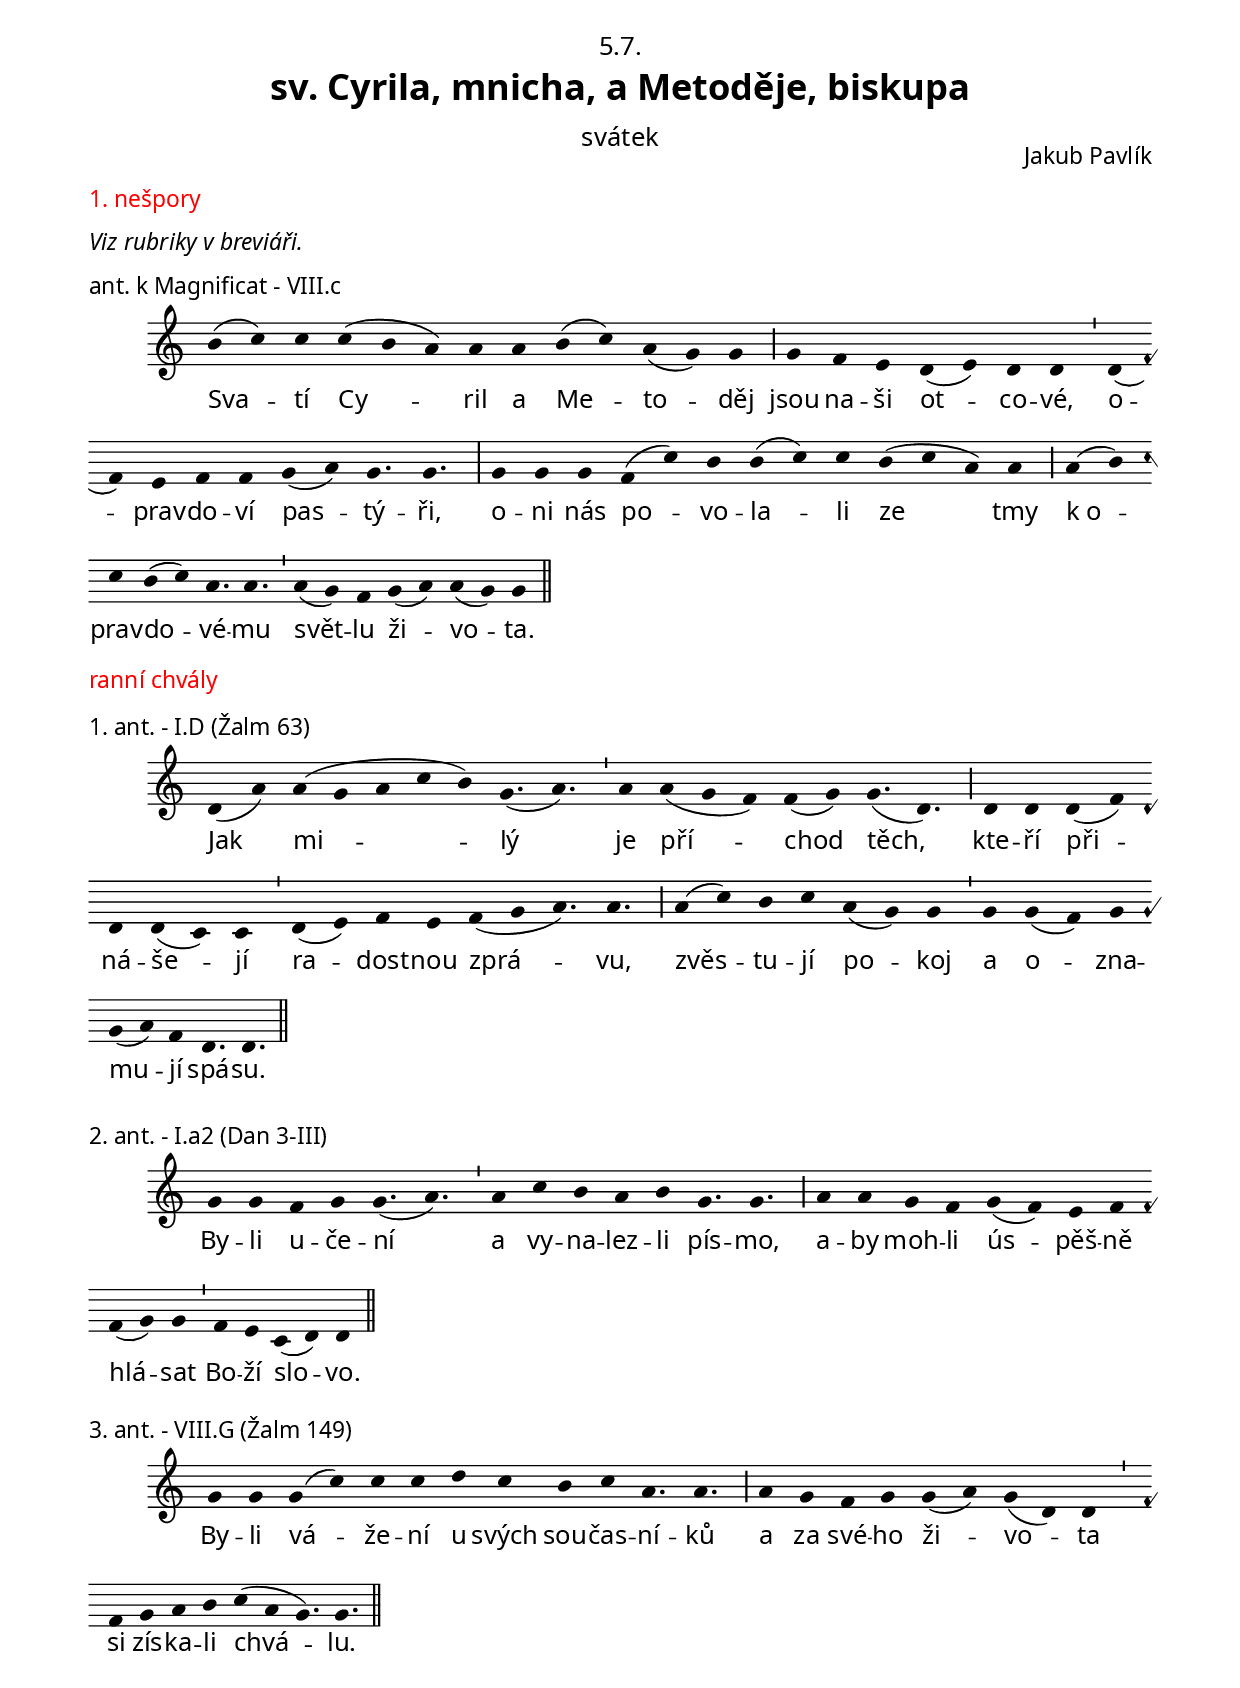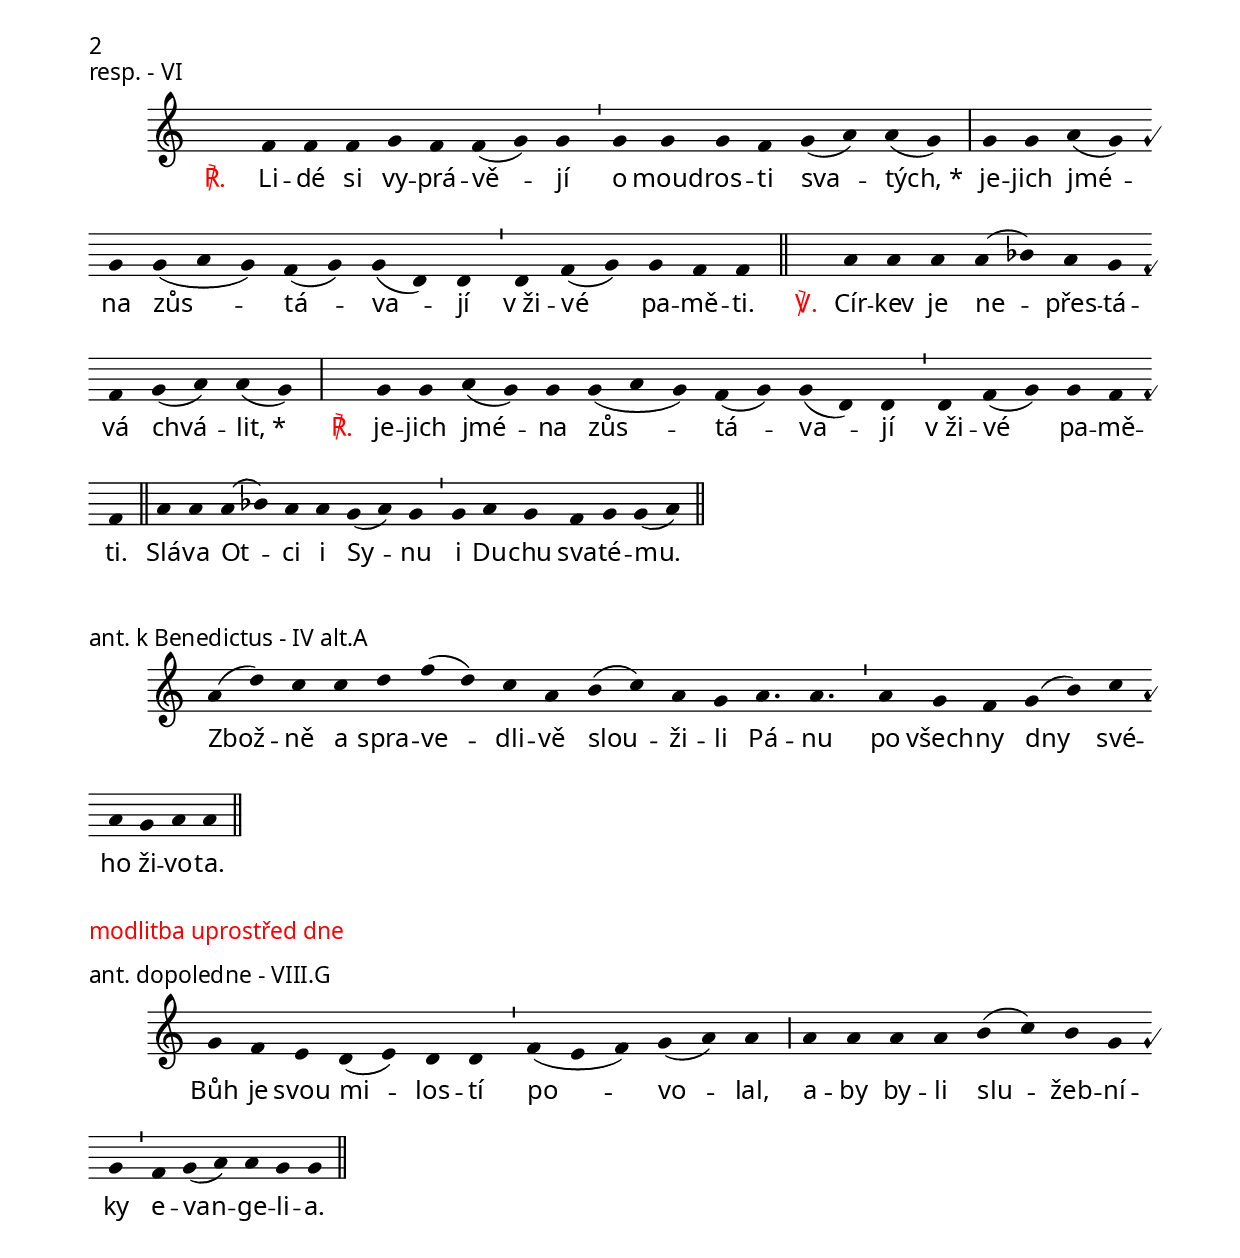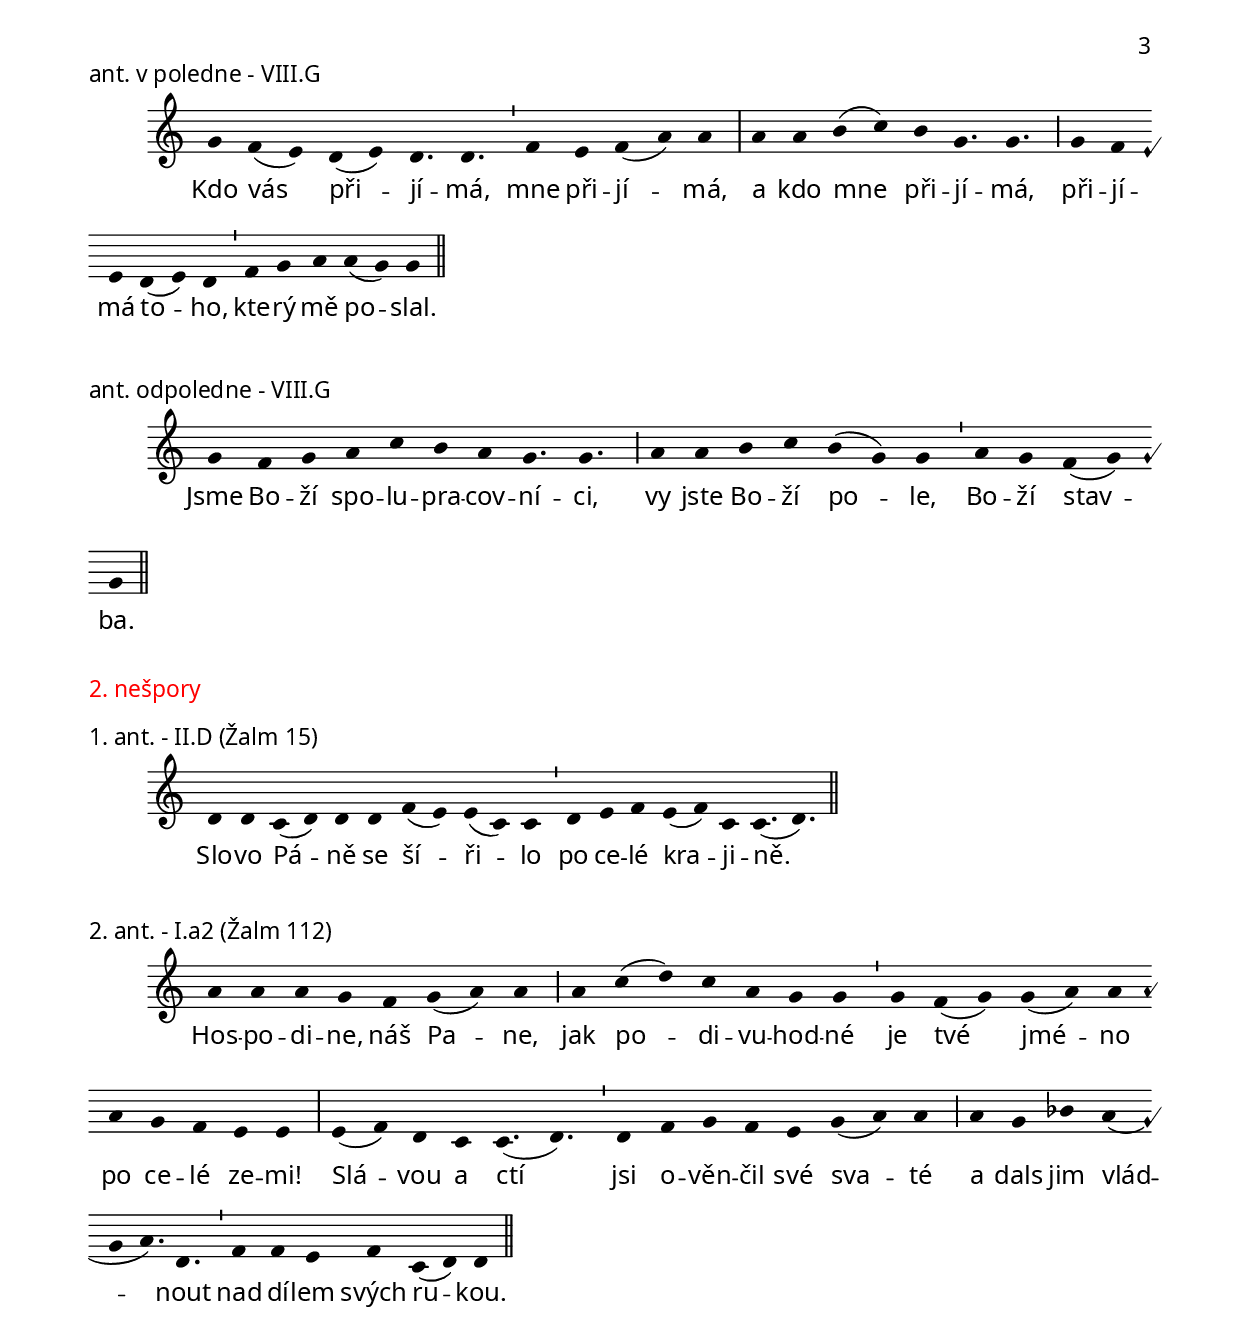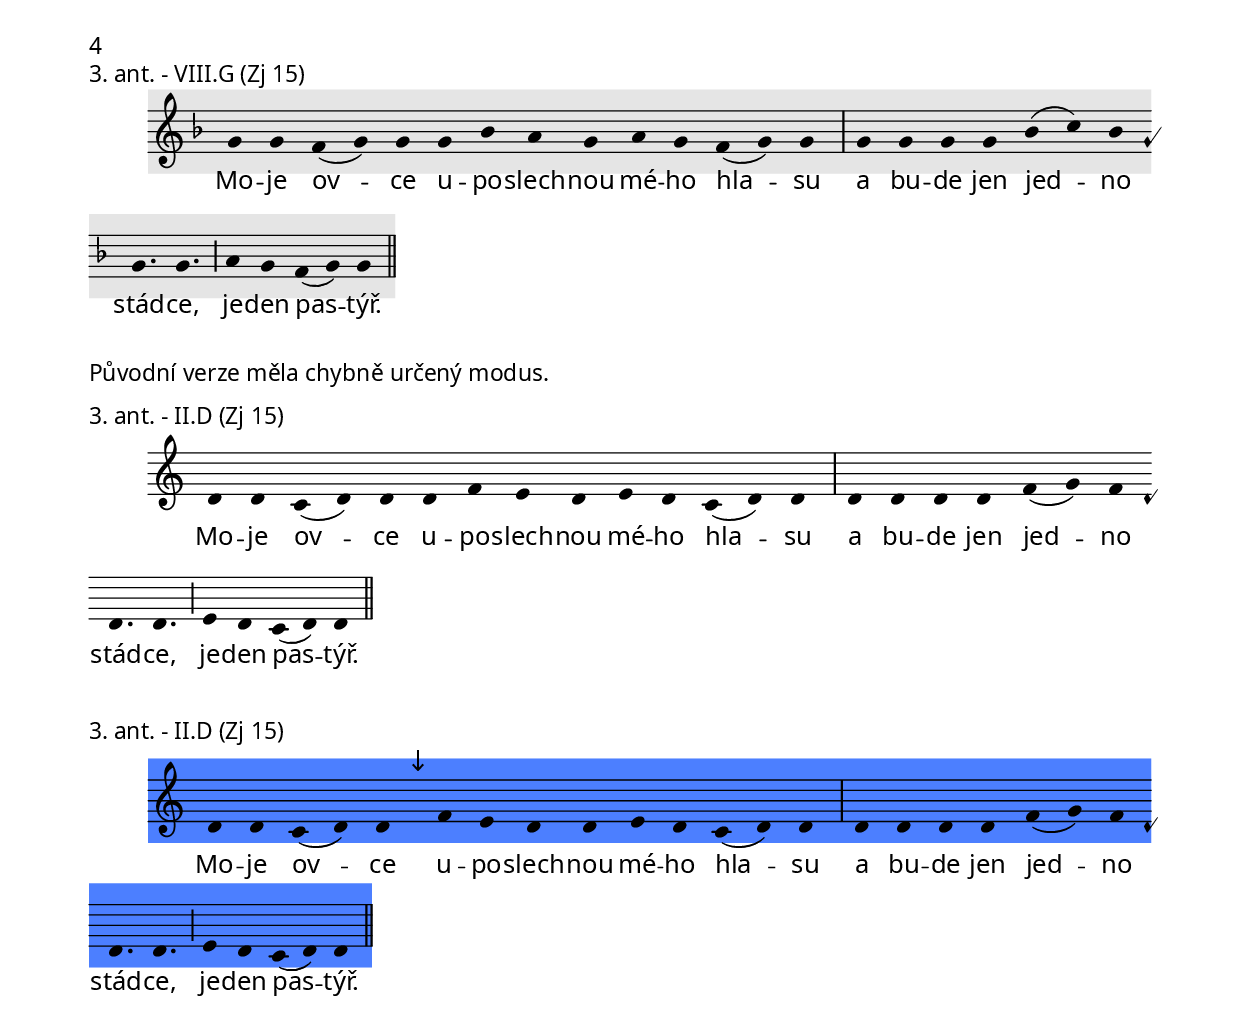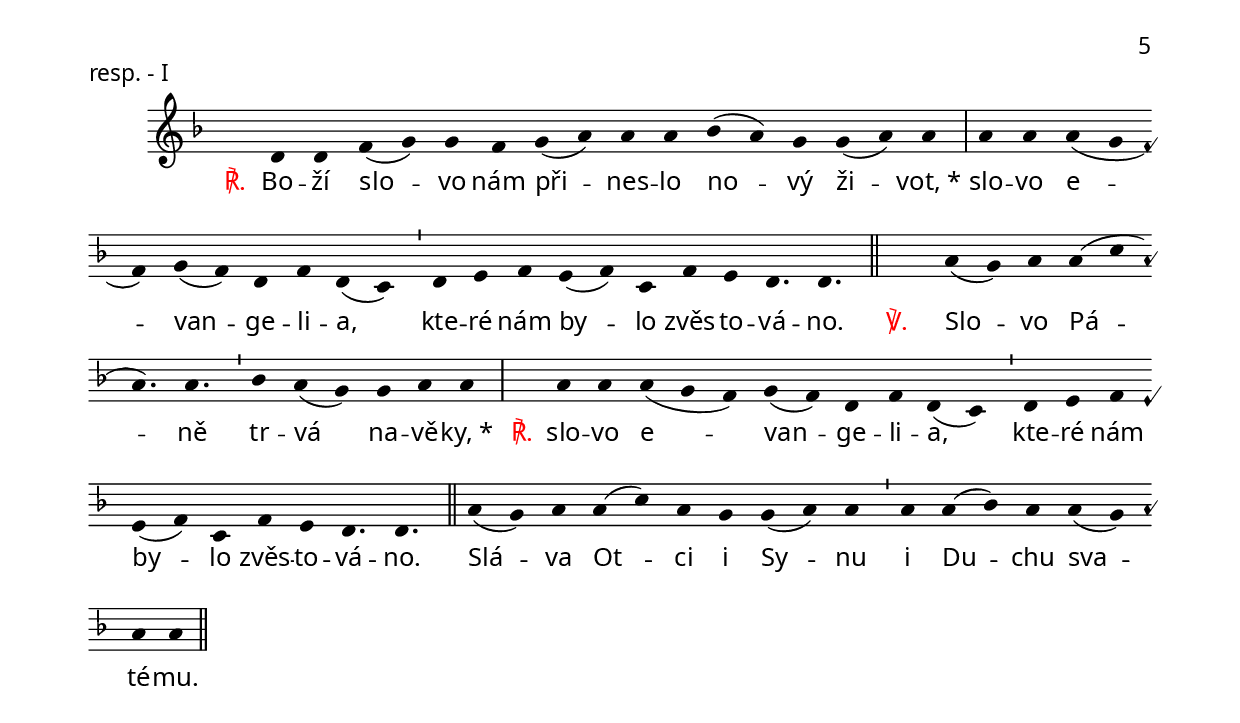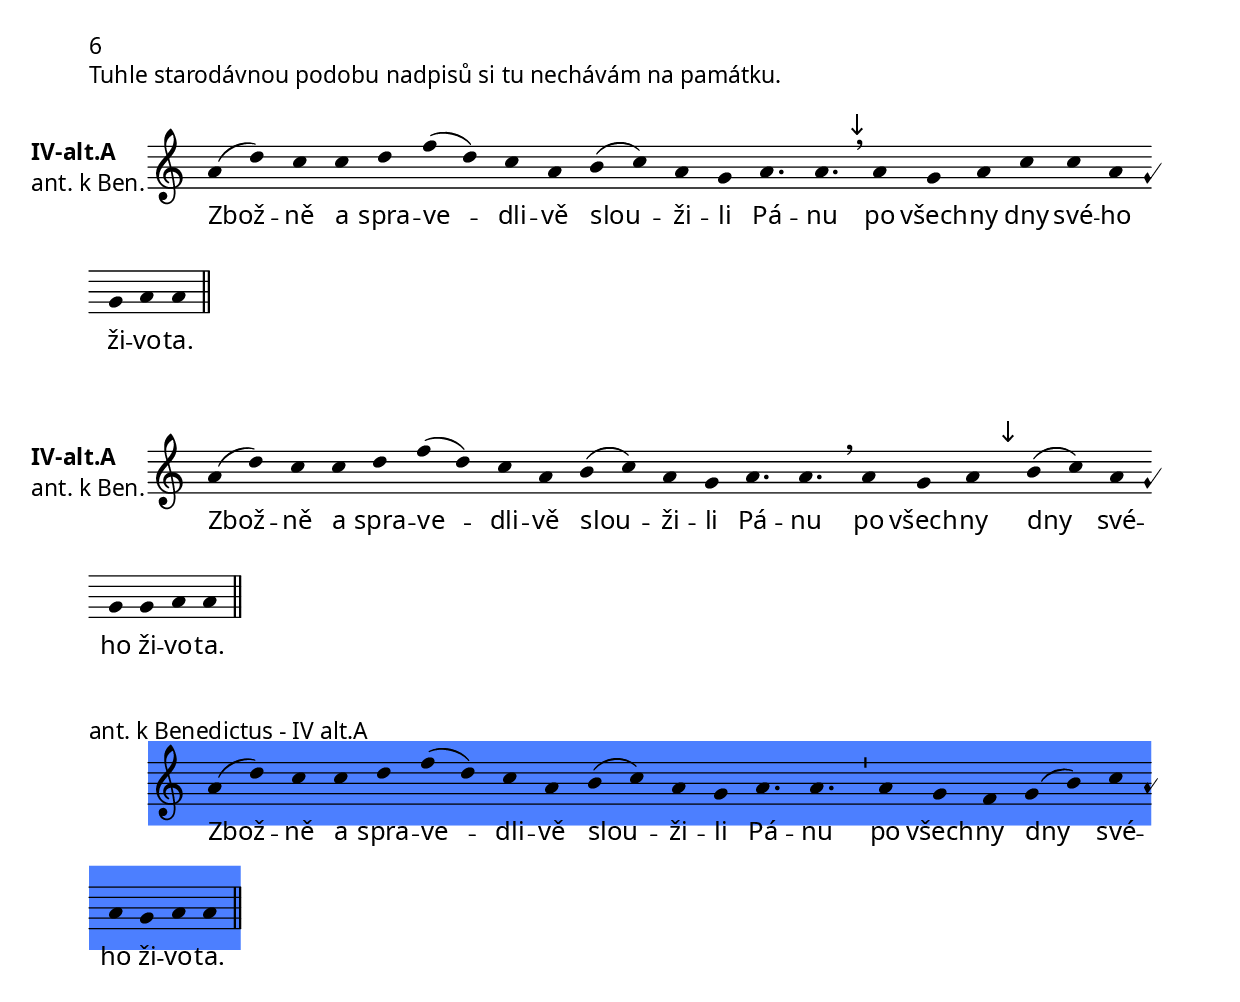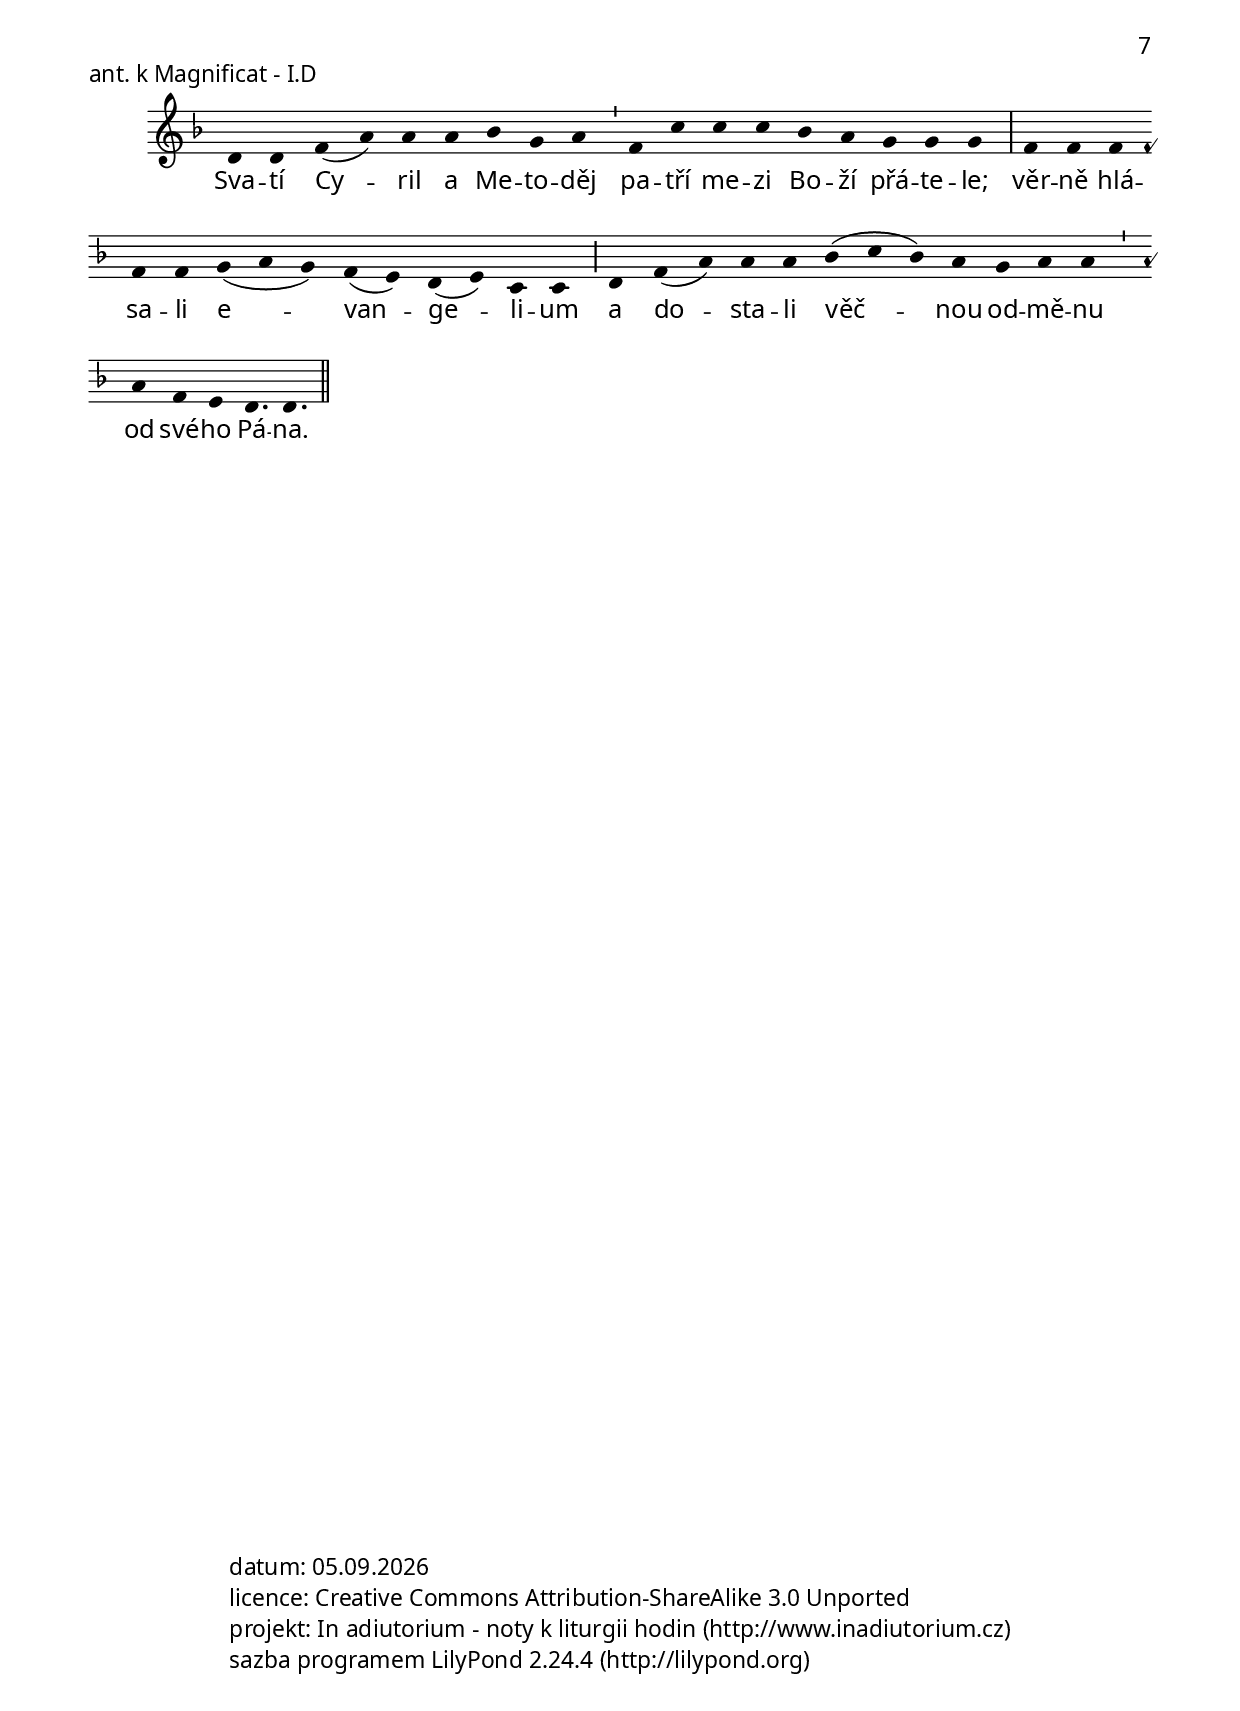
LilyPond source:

\version "2.15.40"

\include "../spolecne.ly"
\include "../dilyresponsorii.ly"

\header {
  title = \markup\titleSvatek
            "sv. Cyrila, mnicha, a Metoděje, biskupa"
            svátek
            5.7.
  composer = "Jakub Pavlík"
}

\markup {\nadpisHodinka {"1. nešpory"}}

\markup\italic{Viz rubriky v breviáři.}

\score {
  \relative c'' {
    \choralniRezim
    b( c) c c( b a) a a b( c) a( g) g \barMaior
    g f e d( e) d d \barMin d( f) e f f g( a) g4. g \barMax
    g4 g g f( c') b b( c) c b( c a) a \barMaior
    a( b) c b( c) a4. a \barMin a4( g) f g( a) a( g) g \barFinalis 
  }
  \addlyrics {
    Sva -- tí Cy -- ril a Me -- to -- děj
    jsou na -- ši ot -- co -- vé,
    o -- prav -- do -- ví pas -- tý -- ři,
    o -- ni nás po -- vo -- la -- li ze tmy 
    k_o -- prav -- do -- vé -- mu svět -- lu ži -- vo -- ta.
  }
  \header {
    quid = "ant. k Magnificat"
    modus = "VIII"
    differentia = "c" 
    psalmus = ""
    id = "1ne-amag"
    piece = \markup {\sestavTitulekBezZalmu}
  }
}

\markup {\nadpisHodinka {"ranní chvály"}}

\score {
  \relative c' {
    \choralniRezim
    d4( a') a( g a c b) g4.( a) \barMin
    a4 a( g f) f( g) g4.( d) \barMaior
    d4 d d( f) d d( c) c \barMin d( e) f e f( g a4.) a \barMaior
    a4( c) b c a( g) g \barMin
    g g( f) g g( a) f d4. d \barFinalis
  }
  \addlyrics {
    Jak mi -- lý 
    je pří -- chod těch,
    kte -- ří při -- ná -- še -- jí ra -- dost -- nou zprá -- vu,
    zvěs -- tu -- jí po -- koj 
    a o -- zna -- mu -- jí spá -- su.
  }
  \header {
    quid = "1. ant."
    modus = "I"
    differentia = "D" 
    psalmus = "Žalm 63"
    id = "rch-a1"
    piece = \markup {\sestavTitulek}
  }
}

\score {
  \relative c'' {
    \choralniRezim
    g4 g f g g4.( a) \barMin a4 c b a b g4. g \barMaior
    a4 a g f g( f) e f f( g) g \barMin f e c( d) d \barFinalis
  }
  \addlyrics {
    By -- li u -- če -- ní a vy -- na -- lez -- li pís -- mo,
    a -- by moh -- li ús -- pěš -- ně hlá -- sat Bo -- ží slo -- vo.
  }
  \header {
    quid = "2. ant."
    modus = "I"
    differentia = "a2" 
    psalmus = "Dan 3-III"
    id = "rch-a2"
    piece = \markup {\sestavTitulek}
  }
}

% Tahle antifona me obzvlast stve:
% co ma lidska slava spolecneho s Bozim kralovstvim?
\score {
  \relative c'' {
    \choralniRezim
    g4 g g( c) c c d c b c a4. a \barMaior
    a4 g f g g( a) g( d) d \barMin f g a b c( a g4.) g \barFinalis
  }
  \addlyrics {
    By -- li vá -- že -- ní u svých sou -- čas -- ní -- ků
    a za své -- ho ži -- vo -- ta si zís -- ka -- li chvá -- lu.
  }
  \header {
    quid = "3. ant."
    modus = "VIII"
    differentia = "G" 
    psalmus = "Žalm 149"
    id = "rch-a3"
    piece = \markup {\sestavTitulek}
  }
}

\pageBreak % ZLOM

\score {
  \relative c' {
    \choralniRezim
    
    % R
    \neviditelna f
    f4 f f g f f( g) g \barMin g g g f g( a) a( g) \barMax
    g g a( g) g 
    g( a g) f( g) g( d) d \barMin d f( g) g f f \barFinalis
    % V
    \neviditelna a
    a4 a a a( bes) a g f g( a) a( g) \barMax
    % R
    \neviditelna a
    g g a( g) g 
    g( a g) f( g) g( d) d \barMin d f( g) g f f \barFinalis
    % Slava
    \respVIdoxologie \barFinalis
  }
  \addlyrics {
    \Response Li -- dé si vy -- prá -- vě -- jí o moud -- ros -- ti sva -- tých,_*
    je -- jich jmé -- na zůs -- tá -- va -- jí v_ži -- vé pa -- mě -- ti.
    \Verse Cír -- kev je ne -- přes -- tá -- vá chvá -- lit,_*
    \Response je -- jich jmé -- na zůs -- tá -- va -- jí v_ži -- vé pa -- mě -- ti.
    \textRespDoxologie
  }
  \header {
    quid = "resp."
    modus = "VI"
    id = "rch-resp"
    piece = \markup {\sestavTitulekResp}
  }
}

\score {
  \relative c'' {
    \choralniRezim
    a4( d) c c d f( d) c a b( c) a g a4. a \barMin
    a4 g f g( b) c a g a a \barFinalis
  }
  \addlyrics {
    Zbož -- ně a spra -- ve -- dli -- vě slou -- ži -- li Pá -- nu
    po všech -- ny dny své -- ho ži -- vo -- ta.
  }
  \header {
    quid = "ant. k Benedictus"
    modus = "IV alt"
    differentia = "A" 
    psalmus = ""
    id = "rch-aben"
    piece = \markup {\sestavTitulekBezZalmu}
  }
}

\markup {\nadpisHodinka {"modlitba uprostřed dne"}}

% Tri antifony na spolecne hudebni "tema", jestli se tomu
% tak da rict :)

\score {
  \relative c'' {
    \choralniRezim
    g f e d( e) d d \barMin f( e f) g( a) a \barMaior
    a a a a b( c) b g g \barMin f g( a) a g g \barFinalis
  }
  \addlyrics {
    Bůh je svou mi -- los -- tí po -- vo -- lal,
    a -- by by -- li slu -- žeb -- ní -- ky e -- van -- ge -- li -- a.
  }
  \header {
    quid = "ant. dopoledne"
    modus = "VIII"
    differentia = "G" 
    psalmus = ""
    id = "tercie"
    piece = \markup {\sestavTitulekBezZalmu}
  }
}

\score {
  \relative c'' {
    \choralniRezim
    g f( e) d( e) d4. d \barMin f4 e f( a) a \barMax
    a a b( c) b g4. g \barMaior
    g4 f e d( e) d \barMin f g a a( g) g \barFinalis
  }
  \addlyrics {
    Kdo vás při -- jí -- má, mne při -- jí -- má,
    a kdo mne při -- jí -- má, 
    při -- jí -- má to -- ho, kte -- rý mě po -- slal.
  }
  \header {
    quid = "ant. v poledne"
    modus = "VIII"
    differentia = "G" 
    psalmus = ""
    id = "sexta"
    piece = \markup {\sestavTitulekBezZalmu}
  }
}

\score {
  \relative c'' {
    \choralniRezim
    g4 f g a c b a g4. g \barMaior
    a4 a b c b( g) g \barMin a g f( g) g \barFinalis
  }
  \addlyrics {
    Jsme Bo -- ží spo -- lu -- pra -- cov -- ní -- ci,
    vy jste Bo -- ží po -- le, Bo -- ží stav -- ba.
  }
  \header {
    quid = "ant. odpoledne"
    modus = "VIII"
    differentia = "G" 
    psalmus = ""
    id = "nona"
    piece = \markup {\sestavTitulekBezZalmu}
  }
}

\markup {\nadpisHodinka {"2. nešpory"}}

\score {
  \relative c' {
    \choralniRezim
    d4 d c( d) d d f( e) e( c) c \barMin
    d e f e( f) c c4.( d) \barFinalis
  }
  \addlyrics {
    Slo -- vo Pá -- ně se ší -- ři -- lo
    po ce -- lé kra -- ji -- ně.
  }
  \header {
    quid = "1. ant."
    modus = "II"
    differentia = "D" 
    psalmus = "Žalm 15"
    id = "2ne-a1"
    piece = \markup {\sestavTitulek}
  }
}

\score {
  \relative c'' {
    \choralniRezim
    a4 a a g f g( a) a \barMaior
    a c( d) c a g g \barMin g f( g) g( a) a a g f e e \barMax
    
    e( f) d c c4.( d) \barMin d4 f g f e g( a) a \barMaior
    a g bes a( g a4.) d, \barMin f4 f e f c( d) d \barFinalis
  }
  \addlyrics {
    Hos -- po -- di -- ne, náš Pa -- ne,
    jak po -- di -- vu -- hod -- né je tvé jmé -- no po ce -- lé ze -- mi!
    
    Slá -- vou a ctí jsi o -- věn -- čil své sva -- té
    a dals jim vlád -- nout nad dí -- lem svých ru -- kou.
  }
  \header {
    quid = "2. ant."
    modus = "I"
    differentia = "a2" 
    psalmus = "Žalm 112"
    id = "2ne-a2"
    piece = \markup {\sestavTitulek}
  }
}

\pageBreak % ZLOM

\score {
  \relative c'' {
    \zvyraznovacSedy
    \key f \major
    \choralniRezim
    g4 g f( g) g g bes a g a g f( g) g \barMax
    g g g g bes( c) bes g4. g \barMaior
    a4 g f( g) g \barFinalis
  }
  \addlyrics {
    Mo -- je ov -- ce u -- po -- slech -- nou mé -- ho hla -- su
    a bu -- de jen jed -- no stád -- ce, 
    je -- den pas -- týř.
  }
  \header {
    quid = "3. ant."
    modus = "VIII"
    differentia = "G" 
    psalmus = "Zj 15"
    id = "2ne-a3"
    piece = \markup {\sestavTitulek}
  }
}

\markup\justify{
  Původní verze měla chybně určený modus.
}

\score {
  \relative c' {
    \choralniRezim
    d4 d c( d) d d f e d e d c( d) d \barMax
    d d d d f( g) f d4. d \barMaior
    e4 d c( d) d \barFinalis
  }
  \addlyrics {
    Mo -- je ov -- ce u -- po -- slech -- nou mé -- ho hla -- su
    a bu -- de jen jed -- no stád -- ce, 
    je -- den pas -- týř.
  }
  \header {
    quid = "3. ant."
    modus = "II"
    differentia = "D" 
    psalmus = "Zj 15"
    id = "2ne-a3"
    piece = \markup {\sestavTitulek}
  }
}

\score {
  \relative c' {
    \zvyraznovacModry
    \choralniRezim
    d4 d c( d) d \mark\sipka f e d d e d c( d) d \barMax
    d d d d f( g) f d4. d \barMaior
    e4 d c( d) d \barFinalis
  }
  \addlyrics {
    Mo -- je ov -- ce u -- po -- slech -- nou mé -- ho hla -- su
    a bu -- de jen jed -- no stád -- ce, 
    je -- den pas -- týř.
  }
  \header {
    quid = "3. ant."
    modus = "II"
    differentia = "D" 
    psalmus = "Zj 15"
    id = "2ne-a3"
    piece = \markup {\sestavTitulek}
  }
}

\pageBreak

\score {
  \relative c' {
    \choralniRezim
    \key f \major
    % R
    \neviditelna d
    d4 d f( g) g f g( a) a a bes( a) g g( a) a \barMax
    a a a( g f) g( f) d f d( c) \barMin
    d e f e( f) c f e d4. d \barFinalis
    % V
    \neviditelna a
    a'4( g) a a( c a4.) a \barMin bes4 a( g) g a a \barMax
    % R
    \neviditelna a
    a a a( g f) g( f) d f d( c) \barMin
    d e f e( f) c f e d4. d \barFinalis
    % Slava
    a'4( g) a a( c) a g g( a) a \barMin a a( bes) a a( g) a a \barFinalis
  }
  \addlyrics {
    \Response Bo -- ží slo -- vo nám při -- nes -- lo no -- vý ži -- vot,_*
    slo -- vo e -- van -- ge -- li -- a, kte -- ré nám by -- lo zvěs -- to -- vá -- no.
    \Verse Slo -- vo Pá -- ně tr -- vá na -- vě -- ky,_*
    \Response slo -- vo e -- van -- ge -- li -- a, kte -- ré nám by -- lo zvěs -- to -- vá -- no.
    \textRespDoxologie
  }
  \header {
    quid = "resp."
    modus = "I"
    id = "2ne-resp"
    piece = \markup {\sestavTitulekResp}
  }
}

\pageBreak

\markup\justify{
  Tuhle starodávnou podobu nadpisů si tu nechávám na památku.
}

\score {
  \relative c'' {
    \choralniRezim
    \choralniPredznamenaniII "IV-alt.A" "ant. k Ben."
    a4( d) c c d f( d) c a b( c) a g a4. a \breathe
    \mark\sipka a4 g a c c a g a a \bar "||"
  }
  \addlyrics {
    Zbož -- ně a spra -- ve -- dli -- vě slou -- ži -- li Pá -- nu
    po všech -- ny dny své -- ho ži -- vo -- ta.
  }
  \header {
    piece = ""
  }
}

\score {
  \relative c'' {
    \choralniRezim
    \choralniPredznamenaniII "IV-alt.A" "ant. k Ben."
    a4( d) c c d f( d) c a b( c) a g a4. a \breathe
    a4 g a \mark\sipka b( c) a g g a a \bar "||"
  }
  \addlyrics {
    Zbož -- ně a spra -- ve -- dli -- vě slou -- ži -- li Pá -- nu
    po všech -- ny dny své -- ho ži -- vo -- ta.
  }
  \header {
    piece = ""
  }
}

\score {
  \relative c'' {
    \zvyraznovacModry
    \choralniRezim
    a4( d) c c d f( d) c a b( c) a g a4. a \barMin
    a4 g f g( b) c a g a a \barFinalis
  }
  \addlyrics {
    Zbož -- ně a spra -- ve -- dli -- vě slou -- ži -- li Pá -- nu
    po všech -- ny dny své -- ho ži -- vo -- ta.
  }
  \header {
    quid = "ant. k Benedictus"
    modus = "IV alt"
    differentia = "A" 
    psalmus = ""
    id = "rch-aben"
    piece = \markup {\sestavTitulekBezZalmu}
  }
}

\pageBreak

\score {
  \relative c' {
    \choralniRezim
    \key f \major
    d4 d f( a) a a bes g a \barMin
    f c' c c bes a g g g \barMax
    f f f f f g( a g) f( e) d( e) c c \barMaior
    d f( a) a a bes( c bes) a g a a \barMin
    a f e d4. d \barFinalis
  }
  \addlyrics {
    Sva -- tí Cy -- ril a Me -- to -- děj
    pa -- tří me -- zi Bo -- ží přá -- te -- le;
    věr -- ně hlá -- sa -- li e -- van -- ge -- li -- um
    a do -- sta -- li věč -- nou od -- mě -- nu
    od své -- ho Pá -- na.
  }
  \header {
    quid = "ant. k Magnificat"
    modus = "I"
    differentia = "D" 
    psalmus = ""
    id = "2ne-amag"
    piece = \markup {\sestavTitulekBezZalmu}
  }
}